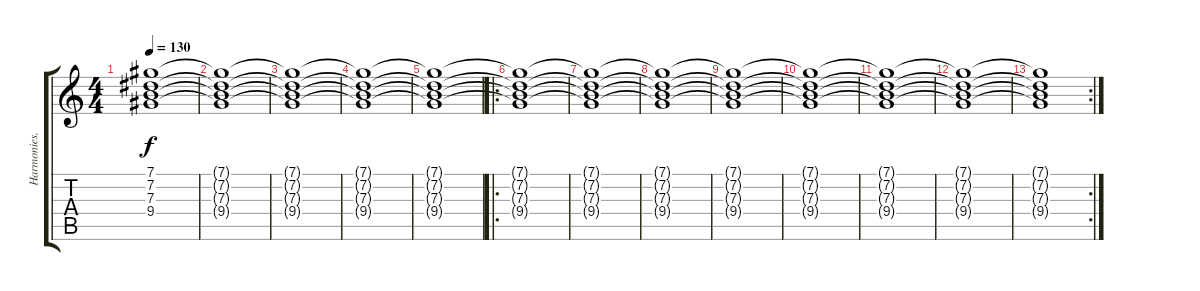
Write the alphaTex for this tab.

\track ("Harmonies, clean, backing" "Harmonies,") {instrument overdrivenguitar}
\staff {score tabs}
\tuning (Db4 Ab3 E3 B2 Gb2 B1) {hide}
\ts (4 4)
\tempo 130
\clef g2
\ks c
(7.1{t} 7.2{t} 7.3{t} 9.4{t}).1{dy f} |
(7.1{t} 7.2{t} 7.3{t} 9.4{t}).1 |
(7.1{t} 7.2{t} 7.3{t} 9.4{t}).1 |
(7.1{t} 7.2{t} 7.3{t} 9.4{t}).1 |
(7.1{t} 7.2{t} 7.3{t} 9.4{t}).1 |
\ro
(7.1{t} 7.2{t} 7.3{t} 9.4{t}).1 |
(7.1{t} 7.2{t} 7.3{t} 9.4{t}).1 |
(7.1{t} 7.2{t} 7.3{t} 9.4{t}).1 |
(7.1{t} 7.2{t} 7.3{t} 9.4{t}).1 |
(7.1{t} 7.2{t} 7.3{t} 9.4{t}).1 |
(7.1{t} 7.2{t} 7.3{t} 9.4{t}).1 |
(7.1{t} 7.2{t} 7.3{t} 9.4{t}).1 |
\rc 2
(7.1{t} 7.2{t} 7.3{t} 9.4{t}).1
